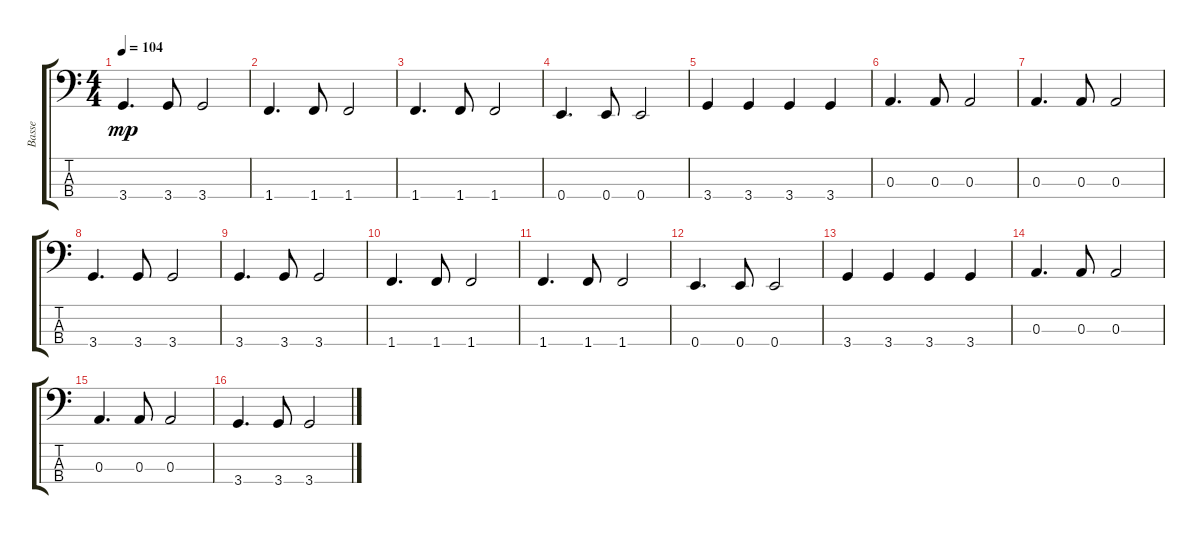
\track ("Basse" "Basse") {instrument electricbasspick}
\staff {score tabs}
\tuning (G2 D2 A1 E1) {hide}
\ts (4 4)
\tempo 104
\clef f4
\ks c
3.4.4{d dy mp} 3.4.8 3.4.2 |
1.4.4{d} 1.4.8 1.4.2 |
1.4.4{d} 1.4.8 1.4.2 |
0.4.4{d} 0.4.8 0.4.2 |
3.4.4 3.4.4 3.4.4 3.4.4 |
0.3.4{d} 0.3.8 0.3.2 |
0.3.4{d} 0.3.8 0.3.2 |
3.4.4{d} 3.4.8 3.4.2 |
3.4.4{d} 3.4.8 3.4.2 |
1.4.4{d} 1.4.8 1.4.2 |
1.4.4{d} 1.4.8 1.4.2 |
0.4.4{d} 0.4.8 0.4.2 |
3.4.4 3.4.4 3.4.4 3.4.4 |
0.3.4{d} 0.3.8 0.3.2 |
0.3.4{d} 0.3.8 0.3.2 |
3.4.4{d} 3.4.8 3.4.2
